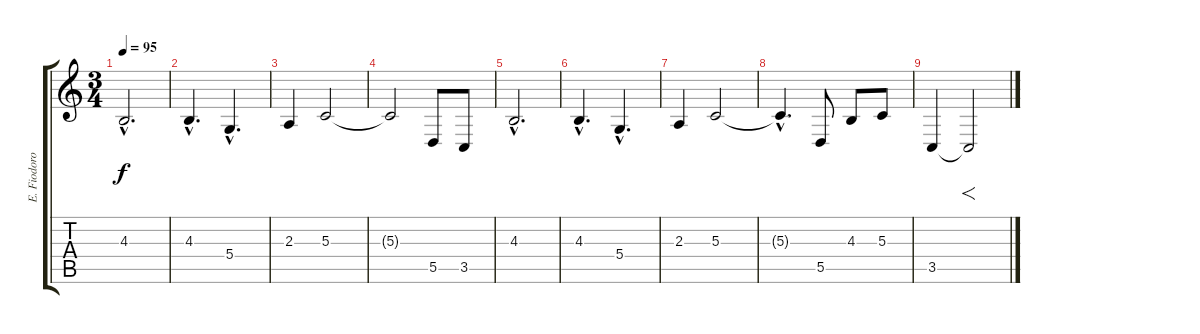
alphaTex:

\track ("E. Fiodorov - Vocals" "E. Fiodoro") {instrument sopranosax}
\staff {score tabs}
\tuning (E4 B3 G3 D3 A2 E2) {hide}
\ts (3 4)
\tempo 95
\clef g2
\ks c
4.3{hac}.2{d dy f} |
4.3{hac}.4{d} 5.4{hac}.4{d} |
2.3.4 5.3.2 |
5.3{t}.2 5.5.8 3.5.8 |
4.3{hac}.2{d} |
4.3{hac}.4{d} 5.4{hac}.4{d} |
2.3.4 5.3.2 |
5.3{hac t}.4{d} 5.5.8 4.3.8 5.3.8 |
3.5.4 3.5{t}.2{f}
